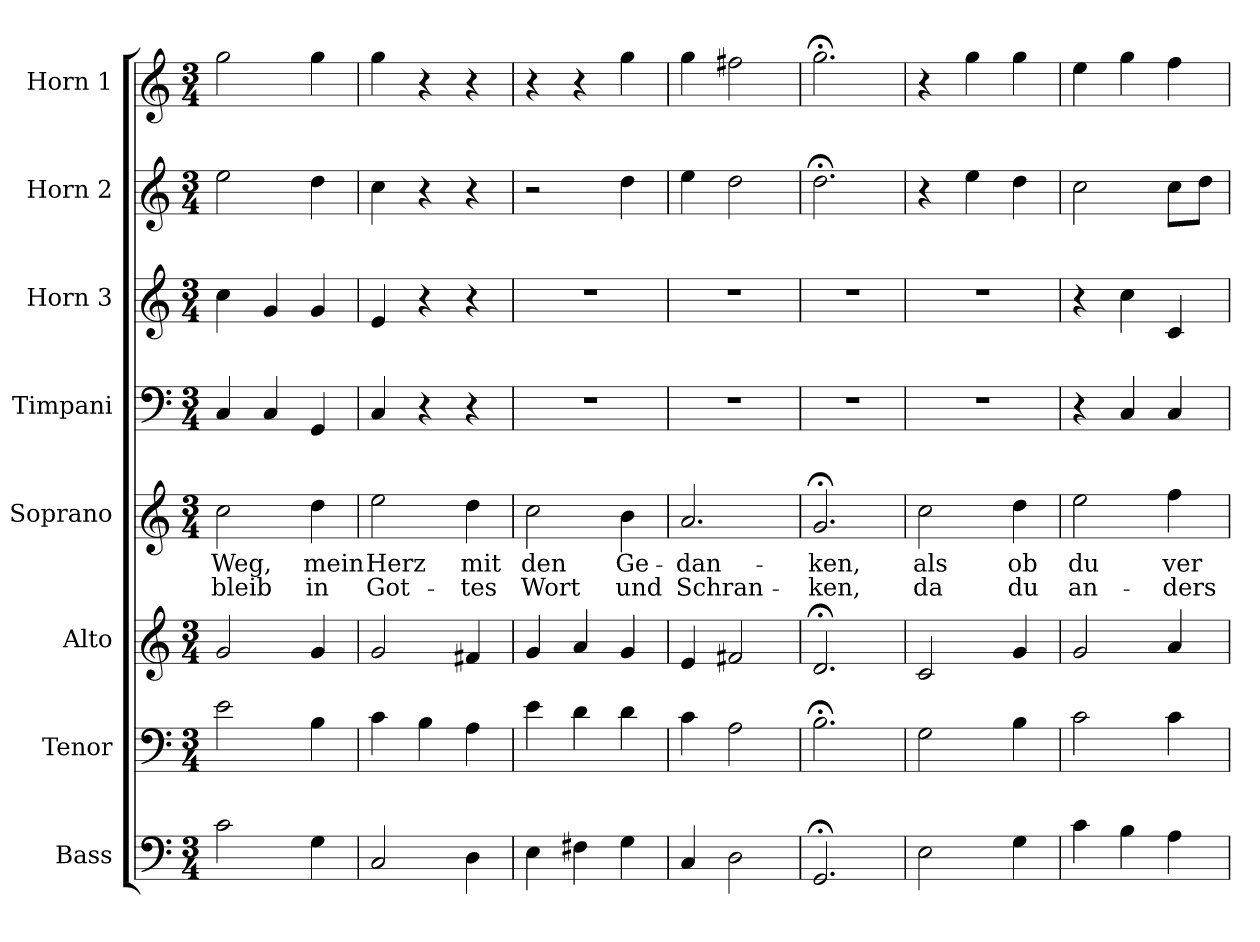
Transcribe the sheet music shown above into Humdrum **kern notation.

**kern	**kern	**kern	**kern	**text	**text	**kern	**kern	**kern	**kern
*part8	*part7	*part6	*part5	*part5	*part5	*part4	*part3	*part2	*part1
*staff8	*staff7	*staff6	*staff5	*staff5	*staff5	*staff4	*staff3	*staff2	*staff1
*I"Bass	*I"Tenor	*I"Alto	*I"Soprano	*	*	*I"Timpani	*I"Horn 3	*I"Horn 2	*I"Horn 1
*I'B.	*I'T.	*I'A.	*I'S.	*	*	*	*	*	*
*clefF4	*clefF4	*clefG2	*clefG2	*	*	*clefF4	*clefG2	*clefG2	*clefG2
*k[]	*k[]	*k[]	*k[]	*	*	*k[]	*k[]	*k[]	*k[]
*M3/4	*M3/4	*M3/4	*M3/4	*	*	*M3/4	*M3/4	*M3/4	*M3/4
=1	=1	=1	=1	=1	=1	=1	=1	=1	=1
!	!	!	!	!LO:LY:b	!LO:LY:b	!	!	!	!
2c\	2e\	2g/	2cc\	Weg,	bleib	4C/	4cc\	2ee\	2gg\
.	.	.	.	.	.	4C/	4g/	.	.
!	!	!	!	!LO:LY:b	!LO:LY:b	!	!	!	!
4G\	4B\	4g/	4dd\	mein	in	4GG/	4g/	4dd\	4gg\
=2	=2	=2	=2	=2	=2	=2	=2	=2	=2
!	!	!	!	!LO:LY:b	!LO:LY:b	!	!	!	!
2C/	4c\	2g/	2ee\	Herz	Got-	4C/	4e/	4cc\	4gg\
.	4B\	.	.	.	.	4r	4r	4r	4r
!	!	!	!	!LO:LY:b	!LO:LY:b	!	!	!	!
4D\	4A\	4f#X/	4dd\	mit	-tes	4r	4r	4r	4r
=3	=3	=3	=3	=3	=3	=3	=3	=3	=3
!	!	!	!	!LO:LY:b	!LO:LY:b	!	!	!	!
4E\	4e\	4g/	2cc\	den	Wort	2.r	2.r	2r	4r
4F#X\	4d\	4a/	.	.	.	.	.	.	4r
!	!	!	!	!LO:LY:b	!LO:LY:b	!	!	!	!
4G\	4d\	4g/	4b\	Ge-	und	.	.	4dd\	4gg\
=4	=4	=4	=4	=4	=4	=4	=4	=4	=4
!	!	!	!	!LO:LY:b	!LO:LY:b	!	!	!	!
4C/	4c\	4e/	2.a/	-dan-	Schran-	2.r	2.r	4ee\	4gg\
2D\	2A\	2f#X/	.	.	.	.	.	2dd\	2ff#X\
=5	=5	=5	=5	=5	=5	=5	=5	=5	=5
!	!	!	!	!LO:LY:b	!LO:LY:b	!	!	!	!
2.GG;</	2.B;<\	2.d;</	2.g;</	-ken,	-ken,	2.r	2.r	2.dd;<\	2.gg;<\
=6	=6	=6	=6	=6	=6	=6	=6	=6	=6
!	!	!	!	!LO:LY:b	!LO:LY:b	!	!	!	!
2E\	2G\	2c/	2cc\	als	da	2.r	2.r	4r	4r
.	.	.	.	.	.	.	.	4ee\	4gg\
!	!	!	!	!LO:LY:b	!LO:LY:b	!	!	!	!
4G\	4B\	4g/	4dd\	ob	du	.	.	4dd\	4gg\
=7	=7	=7	=7	=7	=7	=7	=7	=7	=7
!	!	!	!	!LO:LY:b	!LO:LY:b	!	!	!	!
4c\	2c\	2g/	2ee\	du	an-	4r	4r	2cc\	4ee\
4B\	.	.	.	.	.	4C/	4cc\	.	4gg\
!	!	!	!	!LO:LY:b	!LO:LY:b	!	!	!	!
4A\	4c\	4a/	4ff\	ver-	-ders	4C/	4c/	8cc\L	4ff\
.	.	.	.	.	.	.	.	8dd\J	.
=	=	=	=	=	=	=	=	=	=
*-	*-	*-	*-	*-	*-	*-	*-	*-	*-
